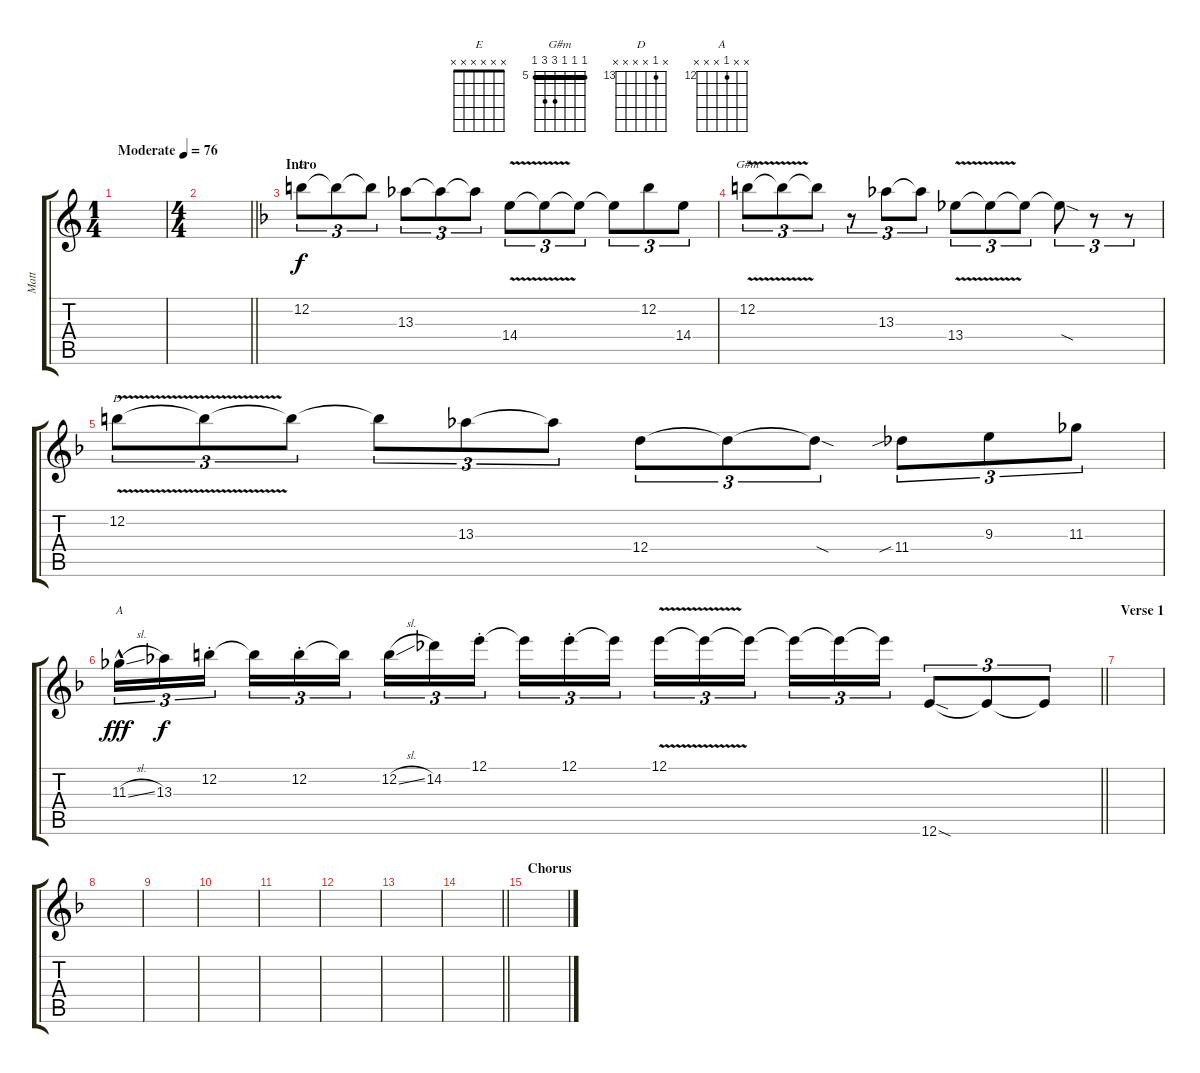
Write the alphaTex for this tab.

\track ("Matt" "Matt") {instrument overdrivenguitar}
\staff {score tabs}
\tuning (E4 B3 G3 D3 A2 E2) {hide}
\chord ("E" x x x x x x)
\chord ("G#m" 5 5 5 7 7 5) {firstfret 5 barre 5}
\chord ("D" x 13 x x x x) {firstfret 13}
\chord ("A" x x 12 x x x) {firstfret 12}
\ts (1 4)
\tempo (76 "Moderate")
\clef g2
\ks c
|
\ts (4 4)
\barLineRight lightlight
|
\section ("" "Intro")
\ks f
12.2.8{tu (3 2) ch "E"} 12.2{t}.8{tu (3 2)} 12.2{t}.8{tu (3 2)} 13.3.8{tu (3 2)} 13.3{t}.8{tu (3 2)} 13.3{t}.8{tu (3 2)} 14.4{v}.8{tu (3 2)} 14.4{t}.8{tu (3 2)} 14.4{t}.8{tu (3 2)} 14.4{t}.8{tu (3 2)} 12.2.8{tu (3 2)} 14.4.8{tu (3 2)} |
12.2{v}.8{tu (3 2) ch "G#m"} 12.2{t}.8{tu (3 2)} 12.2{t}.8{tu (3 2)} r.8{tu (3 2)} 13.3.8{tu (3 2)} 13.3{t}.8{tu (3 2)} 13.4{v}.8{tu (3 2)} 13.4{t}.8{tu (3 2)} 13.4{t}.8{tu (3 2)} 13.4{sod t}.8{tu (3 2)} r.8{tu (3 2)} r.8{tu (3 2)} |
12.2{v}.8{tu (3 2) ch "D"} 12.2{t}.8{tu (3 2)} 12.2{t}.8{tu (3 2)} 12.2{t}.8{tu (3 2)} 13.3.8{tu (3 2)} 13.3{t}.8{tu (3 2)} 12.4.8{tu (3 2)} 12.4{t}.8{tu (3 2)} 12.4{sod t}.8{tu (3 2)} 11.4{sib}.8{tu (3 2)} 9.3.8{tu (3 2)} 11.3.8{tu (3 2)} |
\barLineRight lightlight
11.3{sl hac}.16{tu (3 2) ch "A" dy fff} 13.3.16{tu (3 2) dy f} 12.2{st}.16{tu (3 2) beam splitsecondary} 12.2{t}.16{tu (3 2)} 12.2{st}.16{tu (3 2)} 12.2{t}.16{tu (3 2)} 12.2{sl}.16{tu (3 2)} 14.2.16{tu (3 2)} 12.1{st}.16{tu (3 2) beam splitsecondary} 12.1{t}.16{tu (3 2)} 12.1{st}.16{tu (3 2)} 12.1{t}.16{tu (3 2)} 12.1{v}.16{tu (3 2)} 12.1{t}.16{tu (3 2)} 12.1{t}.16{tu (3 2) beam splitsecondary} 12.1{t}.16{tu (3 2)} 12.1{t}.16{tu (3 2)} 12.1{t}.16{tu (3 2)} 12.6{sod}.8{tu (3 2)} 12.6{t}.8{tu (3 2)} 12.6{t}.8{tu (3 2)} |
\section ("" "Verse 1")
|
|
|
|
|
|
|
\barLineRight lightlight
|
\section ("" "Chorus")
